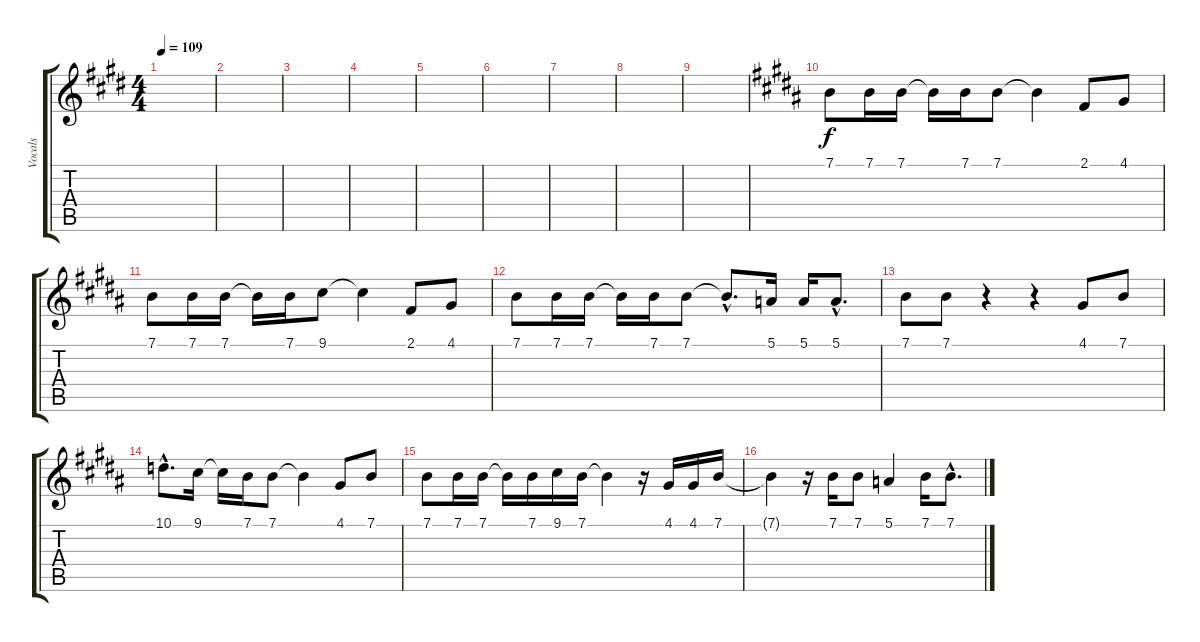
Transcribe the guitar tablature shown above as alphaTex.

\track ("Vocals" "Vocals") {instrument trumpet}
\staff {score tabs}
\tuning (E4 B3 G3 D3 A2 E2) {hide}
\ts (4 4)
\tempo 109
\clef g2
\ks e
|
|
|
|
|
|
|
|
|
\ks b
7.1.8 7.1.16 7.1.16 7.1{t}.16 7.1.16 7.1.8 7.1{t}.4 2.1.8 4.1.8 |
7.1.8 7.1.16 7.1.16 7.1{t}.16 7.1.16 9.1.8 9.1{t}.4 2.1.8 4.1.8 |
7.1.8 7.1.16 7.1.16 7.1{t}.16 7.1.16 7.1.8 7.1{hac t}.8{d} 5.1.16 5.1.16 5.1{hac}.8{d} |
7.1.8 7.1.8 r.4 r.4 4.1.8 7.1.8 |
10.1{hac}.8{d} 9.1.16 9.1{t}.16 7.1.16 7.1.8 7.1{t}.4 4.1.8 7.1.8 |
7.1.8 7.1.16 7.1.16 7.1{t}.16 7.1.16 9.1.16 7.1.16 7.1{t}.4 r.16 4.1.16 4.1.16 7.1.16 |
7.1{t}.4 r.16 7.1.16 7.1.8 5.1.4 7.1.16 7.1{hac}.8{d}
